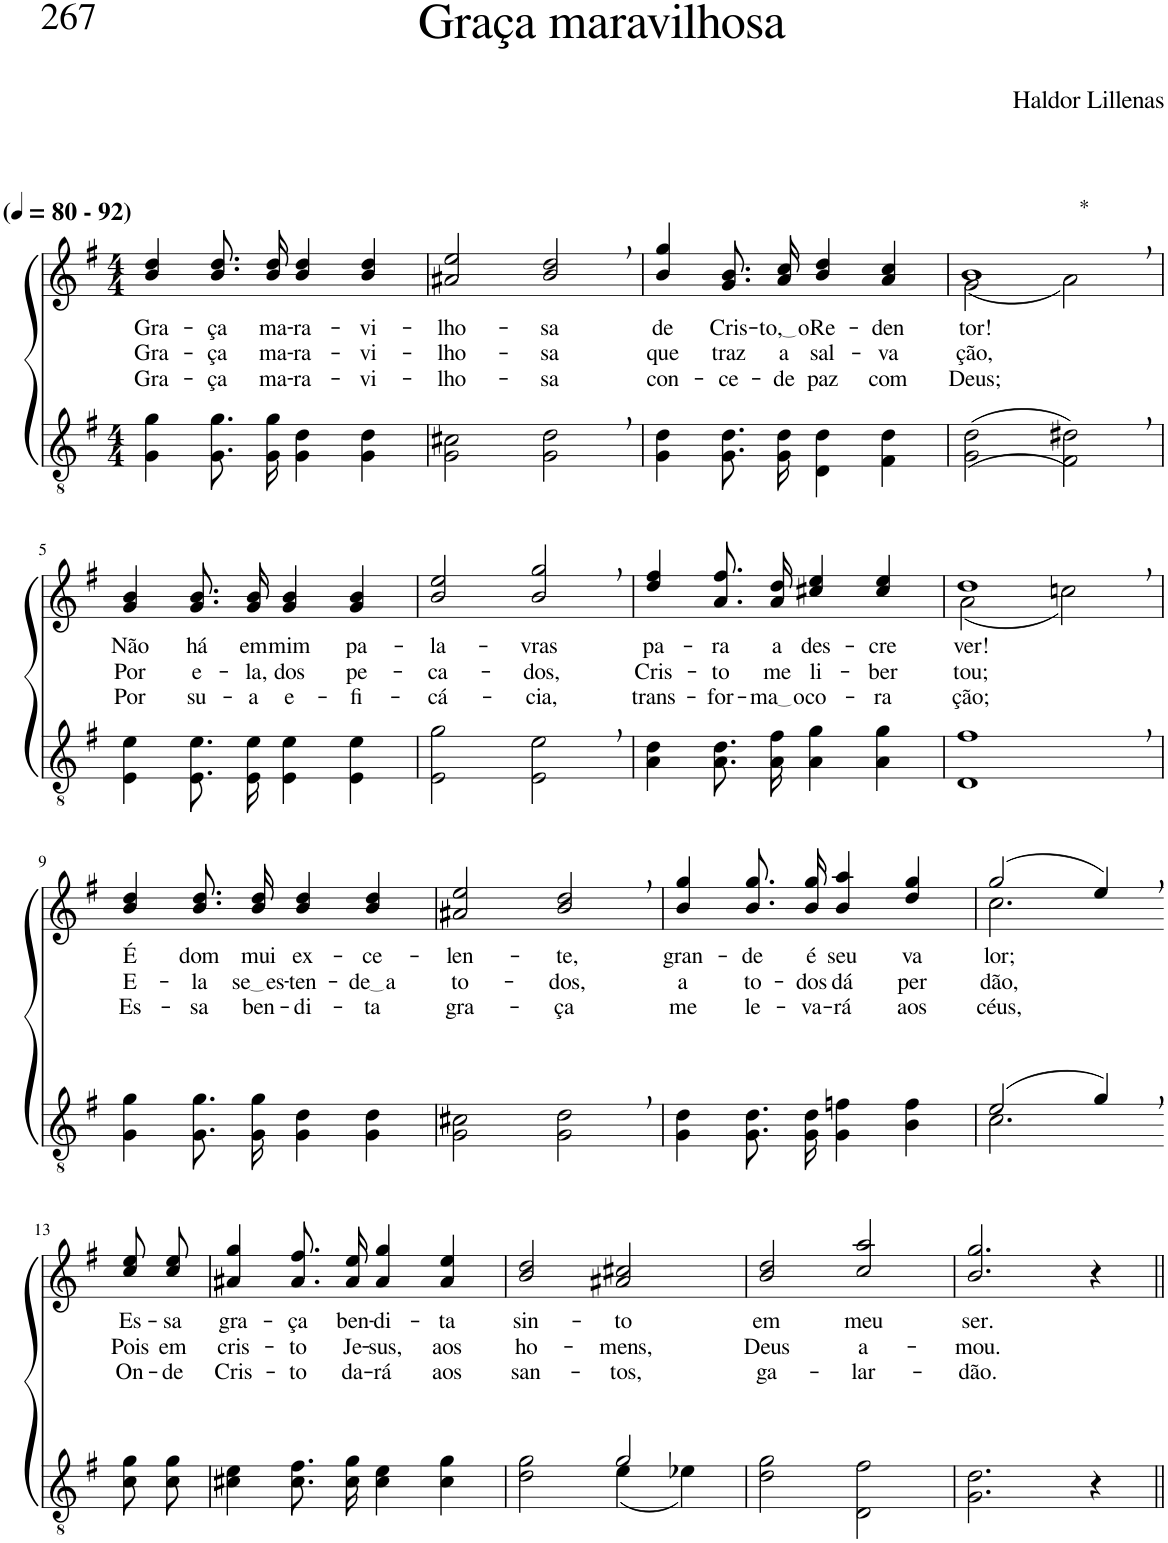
**kern	**kern	**text	**text	**text
*part2	*part1	*part1	*part1	*part1
*staff2	*staff1	*staff1	*staff1	*staff1
*I"Parte III e IV	*I"Parte I e II	*	*	*
*clefGv2	*clefG2	*	*	*
*Trd5c9	*Trd5c9	*	*	*
*k[f#]	*k[f#]	*	*	*
*M4/4	*M4/4	*	*	*
*MM80	*MM80	*	*	*
=1	=1	=1	=1	=1
!	!LO:TX:a:B:t=(	!	!	!
!	!LO:TX:a:B:t=- 92)	!	!	!
!	!	!LO:LY:b	!LO:LY:b	!LO:LY:b
4G\ 4g\	4b/ 4dd/	Gra-	Gra-	Gra-
!	!	!LO:LY:b	!LO:LY:b	!LO:LY:b
8.G\ 8.g\L	8.b\ 8.dd\L	-ça	-ça	-ça
!	!	!LO:LY:b	!LO:LY:b	!LO:LY:b
16G\ 16g\Jk	16b\ 16dd\Jk	ma-	ma-	ma-
!	!	!LO:LY:b	!LO:LY:b	!LO:LY:b
4G\ 4d\	4b/ 4dd/	-ra-	-ra-	-ra-
!	!	!LO:LY:b	!LO:LY:b	!LO:LY:b
4G\ 4d\	4b/ 4dd/	-vi-	-vi-	-vi-
=2	=2	=2	=2	=2
!	!	!LO:LY:b	!LO:LY:b	!LO:LY:b
2G\ 2c#X\	2a#X/ 2ee/	-lho-	-lho-	-lho-
!	!	!LO:LY:b	!LO:LY:b	!LO:LY:b
2G\, 2d\,	2b/, 2dd/,	-sa	-sa	-sa
=3	=3	=3	=3	=3
!	!	!LO:LY:b	!LO:LY:b	!LO:LY:b
4G\ 4d\	4b/ 4gg/	de	que	con-
!	!	!LO:LY:b	!LO:LY:b	!LO:LY:b
8.G\ 8.d\L	8.g/ 8.b/L	Cris-	traz	-ce-
!	!	!LO:LY:b	!LO:LY:b	!LO:LY:b
16G\ 16d\Jk	16a/ 16cc/Jk	to, o	a	-de
!	!	!LO:LY:b	!LO:LY:b	!LO:LY:b
4D\ 4d\	4b/ 4dd/	Re-	sal-	paz
!	!	!LO:LY:b	!LO:LY:b	!LO:LY:b
4F#\ 4d\	4a/ 4cc/	-den-	-va-	com
=4	=4	=4	=4	=4
*	*^	*	*	*
!	!LO:TX:a:t=*	!	!	!	!
!	!	!	!LO:LY:b	!LO:LY:b	!LO:LY:b
((2G\ 2d\	1b,	(2g\	tor!	-ção,	Deus;
2F#\, 2d#X\,))	.	2a\)	.	.	.
!!LO:LB:g=z
=5	=5	=5	=5	=5	=5
!	!	!	!LO:LY:b	!LO:LY:b	!LO:LY:b
*	*v	*v	*	*	*
4E\ 4e\	4g/ 4b/	Não	Por	Por
!	!	!LO:LY:b	!LO:LY:b	!LO:LY:b
8.E/ 8.e/L	8.g/ 8.b/L	há	e-	su-
!	!	!LO:LY:b	!LO:LY:b	!LO:LY:b
16E/ 16e/Jk	16g/ 16b/Jk	em	-la,	-a
!	!	!LO:LY:b	!LO:LY:b	!LO:LY:b
4E\ 4e\	4g/ 4b/	mim	dos	e-
!	!	!LO:LY:b	!LO:LY:b	!LO:LY:b
4E\ 4e\	4g/ 4b/	pa-	pe-	-fi-
=6	=6	=6	=6	=6
!	!	!LO:LY:b	!LO:LY:b	!LO:LY:b
2E\ 2g\	2b/ 2ee/	-la-	-ca-	-cá-
!	!	!LO:LY:b	!LO:LY:b	!LO:LY:b
2E\, 2e\,	2b/, 2gg/,	-vras	-dos,	-cia,
=7	=7	=7	=7	=7
!	!	!LO:LY:b	!LO:LY:b	!LO:LY:b
4A\ 4d\	4dd/ 4ff#/	pa-	Cris-	trans-
!	!	!LO:LY:b	!LO:LY:b	!LO:LY:b
8.A\ 8.d\L	8.a\ 8.ff#\L	-ra	-to	-for-
!	!	!LO:LY:b	!LO:LY:b	!LO:LY:b
16A\ 16f#\Jk	16a\ 16dd\Jk	a	me	ma o
!	!	!LO:LY:b	!LO:LY:b	!LO:LY:b
4A\ 4g\	4cc#X/ 4ee/	des-	li-	co-
!	!	!LO:LY:b	!LO:LY:b	!LO:LY:b
4A\ 4g\	4cc#/ 4ee/	-cre-	-ber-	-ra-
=8	=8	=8	=8	=8
*	*^	*	*	*
!	!	!	!LO:LY:b	!LO:LY:b	!LO:LY:b
1D, 1f#,	1dd,	(2a\	-ver!	-tou;	-ção;
.	.	2ccn\)	.	.	.
!!LO:LB:g=z
=9	=9	=9	=9	=9	=9
!	!	!	!LO:LY:b	!LO:LY:b	!LO:LY:b
*	*v	*v	*	*	*
4G\ 4g\	4b/ 4dd/	É	E-	Es-
!	!	!LO:LY:b	!LO:LY:b	!LO:LY:b
8.G\ 8.g\L	8.b\ 8.dd\L	dom	-la	-sa
!	!	!LO:LY:b	!LO:LY:b	!LO:LY:b
16G\ 16g\Jk	16b\ 16dd\Jk	mui	se es	ben-
!	!	!LO:LY:b	!LO:LY:b	!LO:LY:b
4G\ 4d\	4b/ 4dd/	ex-	-ten-	-di-
!	!	!LO:LY:b	!LO:LY:b	!LO:LY:b
4G\ 4d\	4b/ 4dd/	-ce-	de a	-ta
=10	=10	=10	=10	=10
!	!	!LO:LY:b	!LO:LY:b	!LO:LY:b
2G\ 2c#X\	2a#X/ 2ee/	-len-	to-	gra-
!	!	!LO:LY:b	!LO:LY:b	!LO:LY:b
2G\, 2d\,	2b/, 2dd/,	-te,	-dos,	-ça
=11	=11	=11	=11	=11
!	!	!LO:LY:b	!LO:LY:b	!LO:LY:b
4G\ 4d\	4b/ 4gg/	gran-	a	me
!	!	!LO:LY:b	!LO:LY:b	!LO:LY:b
8.G\ 8.d\L	8.b\ 8.gg\L	-de	to-	le-
!	!	!LO:LY:b	!LO:LY:b	!LO:LY:b
16G\ 16d\Jk	16b\ 16gg\Jk	é	-dos	-va-
!	!	!LO:LY:b	!LO:LY:b	!LO:LY:b
4G\ 4fn\	4b/ 4aa/	seu	dá	-rá
!	!	!LO:LY:b	!LO:LY:b	!LO:LY:b
4B\ 4f\	4dd/ 4gg/	va-	per-	aos
=12	=12	=12	=12	=12
*^	*^	*	*	*
!	!	!	!	!LO:LY:b	!LO:LY:b	!LO:LY:b
(2e/	2.c\	(2gg/	2.cc\	lor;	dão,	céus,
4g,/)	.	4ee,/)	.	.	.	.
*v	*v	*	*	*	*	*
*	*v	*v	*	*	*
!!LO:LB:g=z
=13-	=13-	=13-	=13-	=13-
!	!	!LO:LY:b	!LO:LY:b	!LO:LY:b
8c\ 8g\L	8cc\ 8ee\L	Es-	Pois	On-
!	!	!LO:LY:b	!LO:LY:b	!LO:LY:b
8c\ 8g\J	8cc\ 8ee\J	-sa	em	-de
=14	=14	=14	=14	=14
!	!	!LO:LY:b	!LO:LY:b	!LO:LY:b
4c#X\ 4e\	4a#X/ 4gg/	gra-	cris-	Cris-
!	!	!LO:LY:b	!LO:LY:b	!LO:LY:b
8.c#\ 8.f#\L	8.a#\ 8.ff#\L	-ça	-to	-to
!	!	!LO:LY:b	!LO:LY:b	!LO:LY:b
16c#\ 16g\Jk	16a#\ 16ee\Jk	ben-	Je-	da-
!	!	!LO:LY:b	!LO:LY:b	!LO:LY:b
4c#\ 4e\	4a#/ 4gg/	-di-	-sus,	-rá
!	!	!LO:LY:b	!LO:LY:b	!LO:LY:b
4c#\ 4g\	4a#/ 4ee/	-ta	aos	aos
=15	=15	=15	=15	=15
*^	*	*	*	*
!	!	!	!LO:LY:b	!LO:LY:b	!LO:LY:b
2ryy	2d\ 2g\	2b/ 2dd/	sin-	ho-	san-
!	!	!	!LO:LY:b	!LO:LY:b	!LO:LY:b
2g/	(4e\	2a#X/ 2cc#X/	-to	-mens,	-tos,
.	4e-X\)	.	.	.	.
=16	=16	=16	=16	=16	=16
!	!	!	!LO:LY:b	!LO:LY:b	!LO:LY:b
*v	*v	*	*	*	*
2d\ 2g\	2b/ 2dd/	em	Deus	ga-
!	!	!LO:LY:b	!LO:LY:b	!LO:LY:b
2D\ 2f#\	2cc/ 2aa/	meu	a-	-lar-
=17	=17	=17	=17	=17
!	!	!LO:LY:b	!LO:LY:b	!LO:LY:b
2.G\ 2.d\	2.b/ 2.gg/	ser.	-mou.	-dão.
4r	4r	.	.	.
=||	=||	=||	=||	=||
*-	*-	*-	*-	*-
